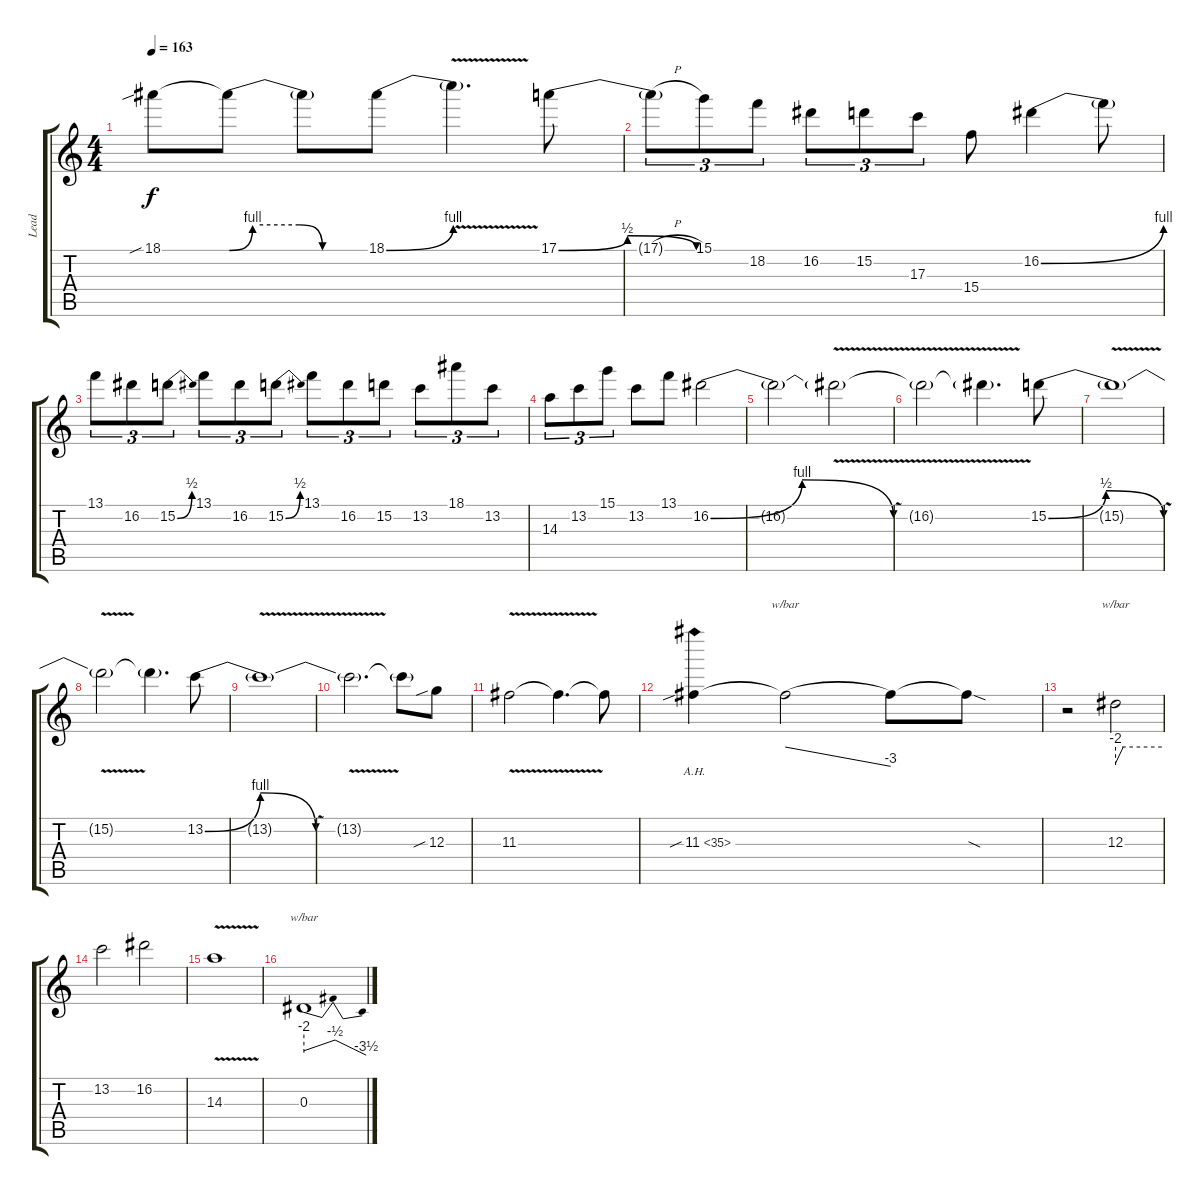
\track ("Lead" "Lead") {instrument distortionguitar}
\staff {score tabs}
\tuning (E4 B3 G3 D3 A2 E2) {hide}
\ts (4 4)
\tempo 163
\clef g2
\ks c
18.1{sib}.8{dy f} 18.1{be (custom 0 0 10 4 30 4 40 0 60 0) t}.8 18.1{t}.8 18.1{be (bend 0 0 60 4)}.8 18.1{v t}.4{d} 17.1{be (bendrelease 0 0 20 2 40 2 60 0)}.8 |
17.1{h t}.8{tu (3 2)} 15.1.8{tu (3 2)} 18.2.8{tu (3 2)} 16.2.8{tu (3 2)} 15.2.8{tu (3 2)} 17.3.8{tu (3 2)} 15.4.8 16.2{be (bend 0 0 60 4)}.4 16.2{t}.8 |
13.1.8{tu (3 2)} 16.2.8{tu (3 2)} 15.2{be (bend 0 0 60 2)}.8{tu (3 2)} 13.1.8{tu (3 2)} 16.2.8{tu (3 2)} 15.2{be (bend 0 0 60 2)}.8{tu (3 2)} 13.1.8{tu (3 2)} 16.2.8{tu (3 2)} 15.2.8{tu (3 2)} 13.2.8{tu (3 2)} 18.1.8{tu (3 2)} 13.2.8{tu (3 2)} |
14.3.8{tu (3 2)} 13.2.8{tu (3 2)} 15.1.8{tu (3 2)} 13.2.8 13.1.8 16.2{be (bendrelease 0 0 10 4 25 4 60 0)}.2 |
16.2{t}.2 16.2{v t}.2 |
16.2{v t}.2 16.2{t}.4{d} 15.2{be (bendrelease 0 0 30 2 40 2 60 0)}.8 |
15.2{v t}.1 |
15.2{t}.2 15.2{t}.4{d} 13.2{be (bendrelease 0 0 30 4 40 4 60 0)}.8 |
13.2{v t}.1 |
13.2{t}.2{d} 13.2{t}.8 12.3{sib}.8 |
11.3{v}.2 11.3{t}.4{d} 11.3{t}.8 |
11.3{ah 24 sib}.4 11.3{t}.2{tbe (dive default 0 0 60 -12)} 11.3{t}.8 11.3{sod t}.8 |
r.2 12.3.2{tbe (custom default 0 -8 10 0 60 0)} |
13.2.2 16.2.2 |
14.3{v}.1 |
0.3.1{tbe (dip default 0 -8 7 -2 20 -2 60 -14)}
